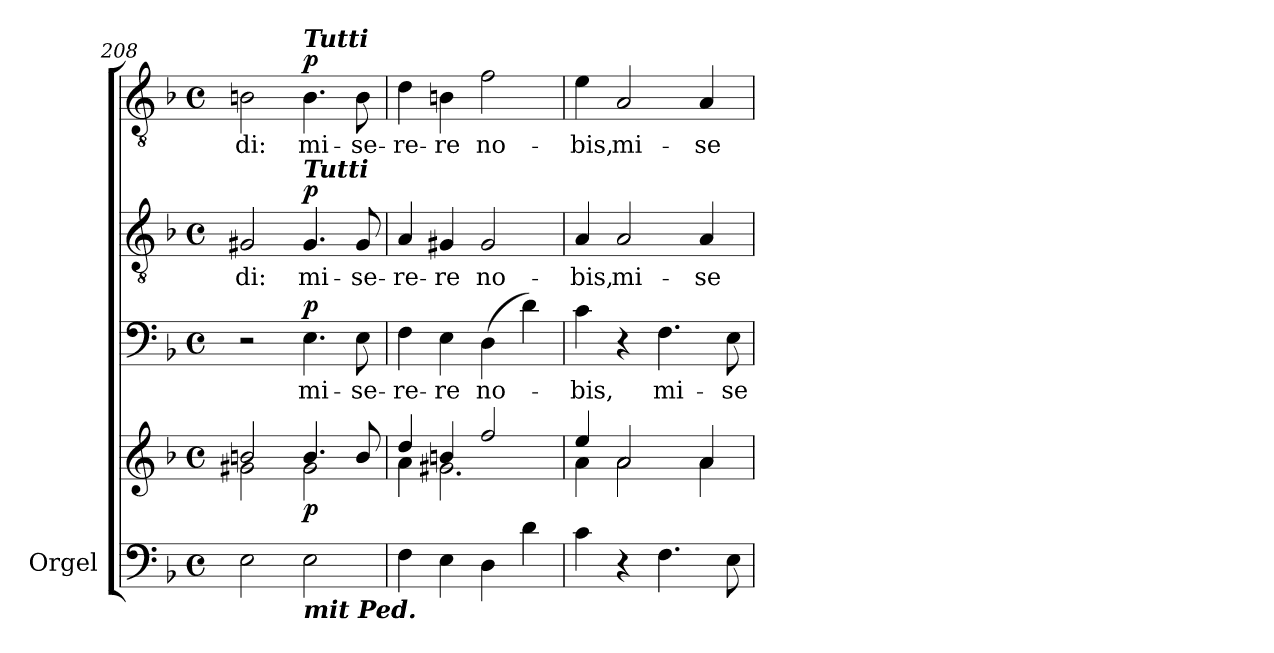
**kern	**kern	**dynam	**kern	**text	**dynam	**kern	**text	**dynam	**kern	**text	**dynam
*part4	*part4	*part4	*part3	*part3	*part3	*part2	*part2	*part2	*part1	*part1	*part1
*staff5	*staff4	*staff4/5	*staff3	*staff3	*staff3	*staff2	*staff2	*staff2	*staff1	*staff1	*staff1
*I"Orgel	*	*	*	*	*	*	*	*	*	*	*
*I'Org.	*	*	*	*	*	*	*	*	*	*	*
!!LO:PB:g=z
*clefF4	*clefG2	*	*clefF4	*	*	*clefGv2	*	*	*clefGv2	*	*
*k[b-]	*k[b-]	*	*k[b-]	*	*	*k[b-]	*	*	*k[b-]	*	*
*F:	*F:	*	*F:	*	*	*F:	*	*	*F:	*	*
*M4/4	*M4/4	*	*M4/4	*	*	*M4/4	*	*	*M4/4	*	*
*met(c)	*met(c)	*	*met(c)	*	*	*met(c)	*	*	*met(c)	*	*
=208	=208	=208	=208	=208	=208	=208	=208	=208	=208	=208	=208
*	*^	*	*	*	*	*	*	*	*	*	*
!	!	!	!	!	!	!	!	!LO:LY:b	!	!	!LO:LY:b	!
2E\	2bn/	2g#X\	.	2r	.	.	2G#X/	-di:	.	2Bn\	-di:	.
!	!	!	!	!	!	!	!	!	!	!LO:TX:a:Bi:t=Tutti	!	!
!	!	!	!	!	!	!	!LO:TX:a:Bi:t=Tutti	!	!	!	!	!
!LO:TX:b:Bi:t=mit Ped.	!	!	!	!	!	!	!	!	!	!	!	!
!	!	!	!LO:DY:b	!	!LO:LY:b	!LO:DY:a	!	!LO:LY:b	!LO:DY:a	!	!LO:LY:b	!LO:DY:a
2E\	4.b/	2g#\	p	4.E\	mi-	p	4.G#/	mi-	p	4.B\	mi-	p
!	!	!	!	!	!LO:LY:b	!	!	!LO:LY:b	!	!	!LO:LY:b	!
.	8b/	.	.	8E\	-se-	.	8G#/	-se-	.	8B\	-se-	.
=209	=209	=209	=209	=209	=209	=209	=209	=209	=209	=209	=209	=209
!	!	!	!	!	!LO:LY:b	!	!	!LO:LY:b	!	!	!LO:LY:b	!
4F\	4dd/	4a\	.	4F\	-re-	.	4A/	-re-	.	4d\	-re-	.
!	!	!	!	!	!LO:LY:b	!	!	!LO:LY:b	!	!	!LO:LY:b	!
4E\	4bn/	2.g#X\	.	4E\	-re	.	4G#X/	-re	.	4Bn\	-re	.
!	!	!	!	!	!LO:LY:b	!	!	!LO:LY:b	!	!	!LO:LY:b	!
4D\	2ff/	.	.	(>4D\	no-	.	2G#/	no-	.	2f\	no-	.
4d\	.	.	.	4d\)	.	.	.	.	.	.	.	.
=210	=210	=210	=210	=210	=210	=210	=210	=210	=210	=210	=210	=210
!	!	!	!	!	!LO:LY:b	!	!	!LO:LY:b	!	!	!LO:LY:b	!
4c\	4ee/	4a\	.	4c\	-bis,	.	4A/	-bis,	.	4e\	-bis,	.
!	!	!	!	!	!	!	!	!LO:LY:b	!	!	!LO:LY:b	!
4r	2a/	2a\	.	4r	.	.	2A/	mi-	.	2A/	mi-	.
!	!	!	!	!	!LO:LY:b	!	!	!	!	!	!	!
4.F\	.	.	.	4.F\	mi-	.	.	.	.	.	.	.
!	!	!	!	!	!	!	!	!LO:LY:b	!	!	!LO:LY:b	!
.	4a/	4a\	.	.	.	.	4A/	-se-	.	4A/	-se-	.
!	!	!	!	!	!LO:LY:b	!	!	!	!	!	!	!
8E\	.	.	.	8E\	-se-	.	.	.	.	.	.	.
*	*v	*v	*	*	*	*	*	*	*	*	*	*
=	=	=	=	=	=	=	=	=	=	=	=
*-	*-	*-	*-	*-	*-	*-	*-	*-	*-	*-	*-
